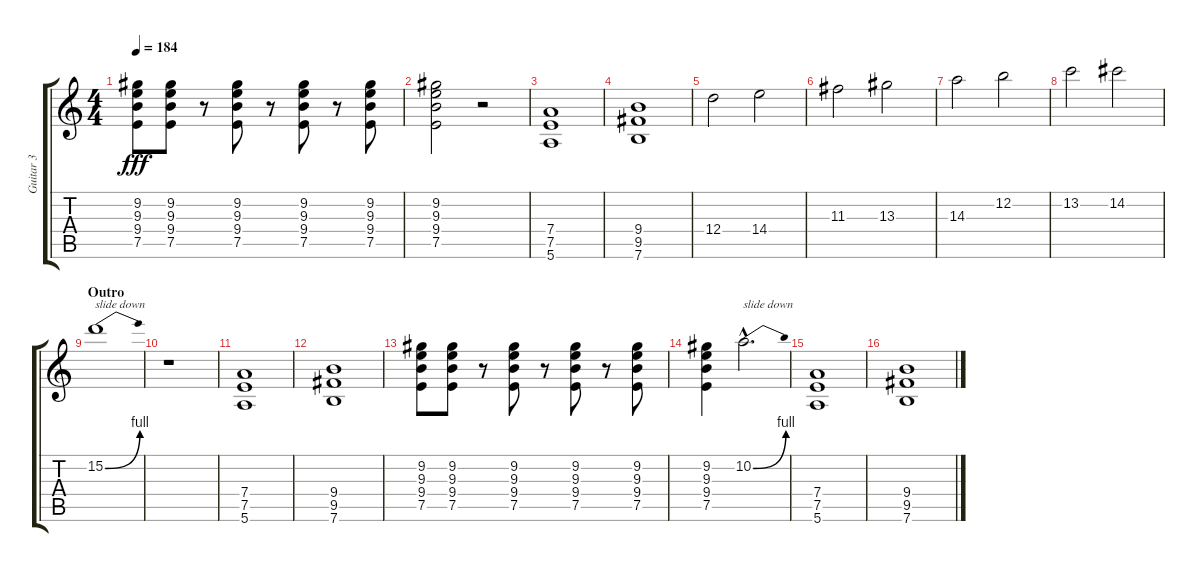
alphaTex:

\track ("Guitar 3" "Guitar 3") {instrument distortionguitar}
\staff {score tabs}
\tuning (E4 B3 G3 D3 A2 E2) {hide}
\ts (4 4)
\tempo 184
\clef g2
\ks c
(9.2 9.3 9.4 7.5).8{dy fff} (9.2 9.3 9.4 7.5).8 r.8 (9.2 9.3 9.4 7.5).8 r.8 (9.2 9.3 9.4 7.5).8 r.8 (9.2 9.3 9.4 7.5).8 |
(9.2 9.3 9.4 7.5).2 r.2 |
(7.4 7.5 5.6).1 |
(9.4 9.5 7.6).1 |
12.4.2 14.4.2 |
11.3.2 13.3.2 |
14.3.2 12.2.2 |
13.2.2 14.2.2 |
\section ("" "Outro")
15.2{be (bend 0 0 60 4)}.1{txt "slide down"} |
r.1 |
(7.4 7.5 5.6).1 |
(9.4 9.5 7.6).1 |
(9.2 9.3 9.4 7.5).8 (9.2 9.3 9.4 7.5).8 r.8 (9.2 9.3 9.4 7.5).8 r.8 (9.2 9.3 9.4 7.5).8 r.8 (9.2 9.3 9.4 7.5).8 |
(9.2 9.3 9.4 7.5).4 10.2{be (bend 0 0 60 4) hac}.2{d txt "slide down"} |
(7.4 7.5 5.6).1 |
(9.4 9.5 7.6).1
